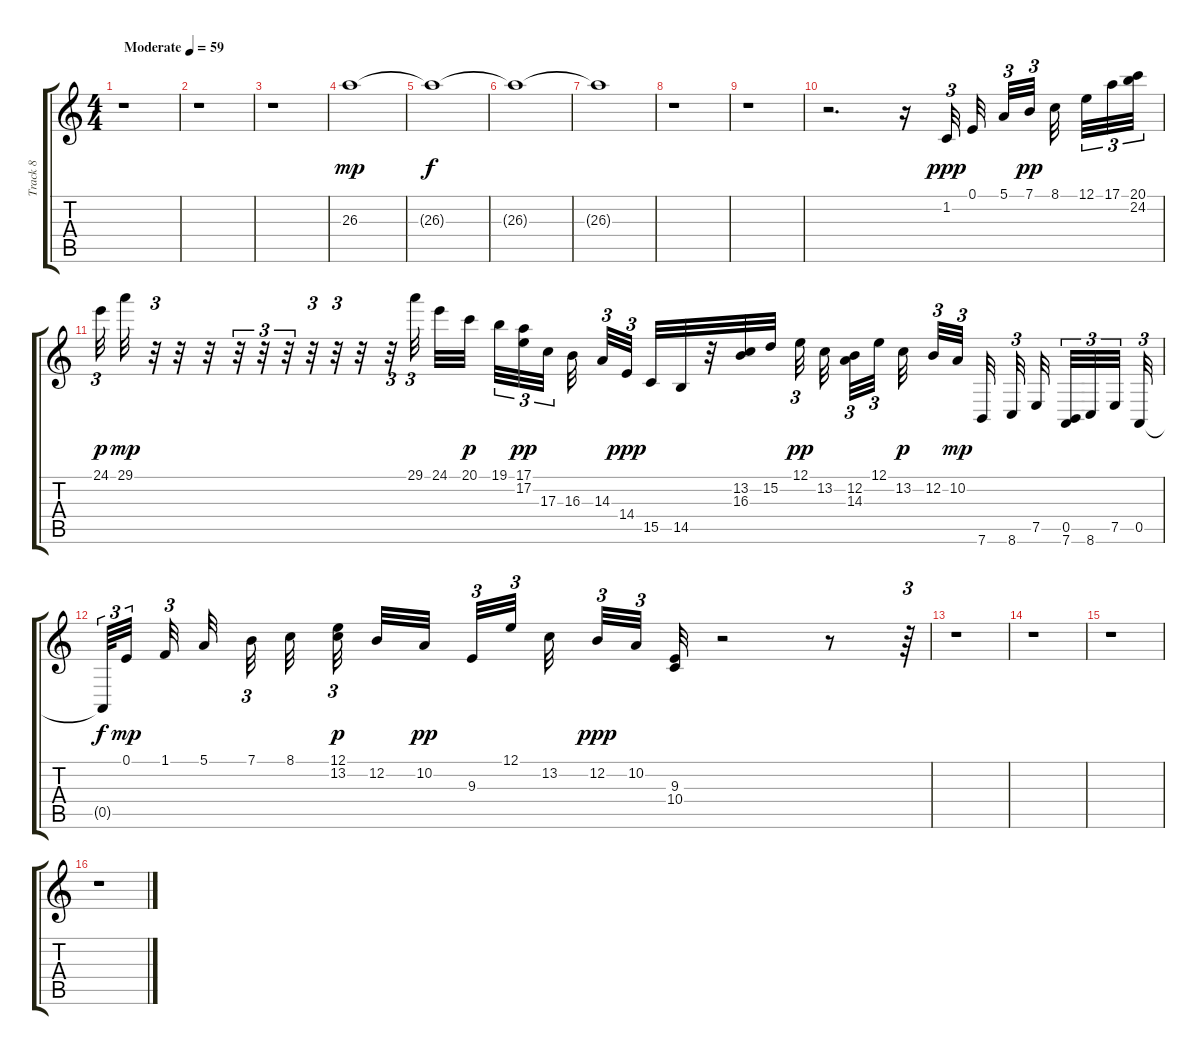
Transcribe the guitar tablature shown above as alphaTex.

\track ("Track 8" "Track 8") {instrument pad7halo}
\staff {score tabs}
\tuning (E4 B3 G3 D3 A2 E2) {hide}
\ts (4 4)
\tempo (59 "Moderate")
\clef g2
\ks c
r.1{dy mp instrument pad7halo} |
r.1 |
r.1 |
26.3.1 |
26.3{t}.1{dy f} |
26.3{t}.1 |
26.3{t}.1 |
r.1 |
r.1 |
r.2{d} r.16 1.2.32{tu (3 2) dy ppp beam splitsecondary} 0.1.32{beam splitsecondary} 5.1.32{tu (3 2)} 7.1.32{tu (3 2) dy pp beam splitsecondary} 8.1.32{beam splitsecondary} 12.1.32{tu (3 2)} 17.1.32{tu (3 2)} (20.1 24.2).32{tu (3 2)} |
24.1.32{tu (3 2) dy p} 29.1.32{dy mp} r.32{tu (3 2)} r.32 r.32 r.32{tu (3 2)} r.32{tu (3 2)} r.32{tu (3 2)} r.32{tu (3 2)} r.32{tu (3 2)} r.32 r.32{tu (3 2)} 29.1.32{tu (3 2) beam splitsecondary} 24.1.32 20.1.32{dy p beam splitsecondary} 19.1.32{tu (3 2)} (17.1 17.2).32{tu (3 2) dy pp} 17.3.32{tu (3 2) beam splitsecondary} 16.3.32{beam splitsecondary} 14.3.32{tu (3 2)} 14.4.32{tu (3 2) dy ppp} 15.5.32 14.5.32 r.32 (13.2 16.3).32 15.2.32{beam splitsecondary} 12.1.32{tu (3 2) dy pp beam splitsecondary} 13.2.32{beam splitsecondary} (12.2 14.3).32{tu (3 2)} 12.1.32{tu (3 2)} 13.2.32{dy p beam splitsecondary} 12.2.32{tu (3 2)} 10.2.32{tu (3 2) dy mp beam splitsecondary} 7.6.32{beam splitsecondary} 8.6.32{tu (3 2) beam splitsecondary} 7.5.32{beam splitsecondary} (0.5 7.6).32{tu (3 2)} 8.6.32{tu (3 2)} 7.5.32{tu (3 2) beam splitsecondary} 0.5.32{tu (3 2)} |
0.5{t}.64{tu (3 2) dy f} 0.1.32{tu (3 2) dy mp beam splitsecondary} 1.1.32{tu (3 2) beam splitsecondary} 5.1.32{beam splitsecondary} 7.1.32{tu (3 2) beam splitsecondary} 8.1.32{beam splitsecondary} (12.1 13.2).32{tu (3 2) dy p beam splitsecondary} 12.2.32 10.2.32{dy pp beam splitsecondary} 9.3.32{tu (3 2)} 12.1.32{tu (3 2)} 13.2.32{beam splitsecondary} 12.2.32{tu (3 2) dy ppp} 10.2.32{tu (3 2) beam splitsecondary} (9.3 10.4).32 r.2 r.8 r.64{tu (3 2)} |
r.1 |
r.1 |
r.1 |
r.1
